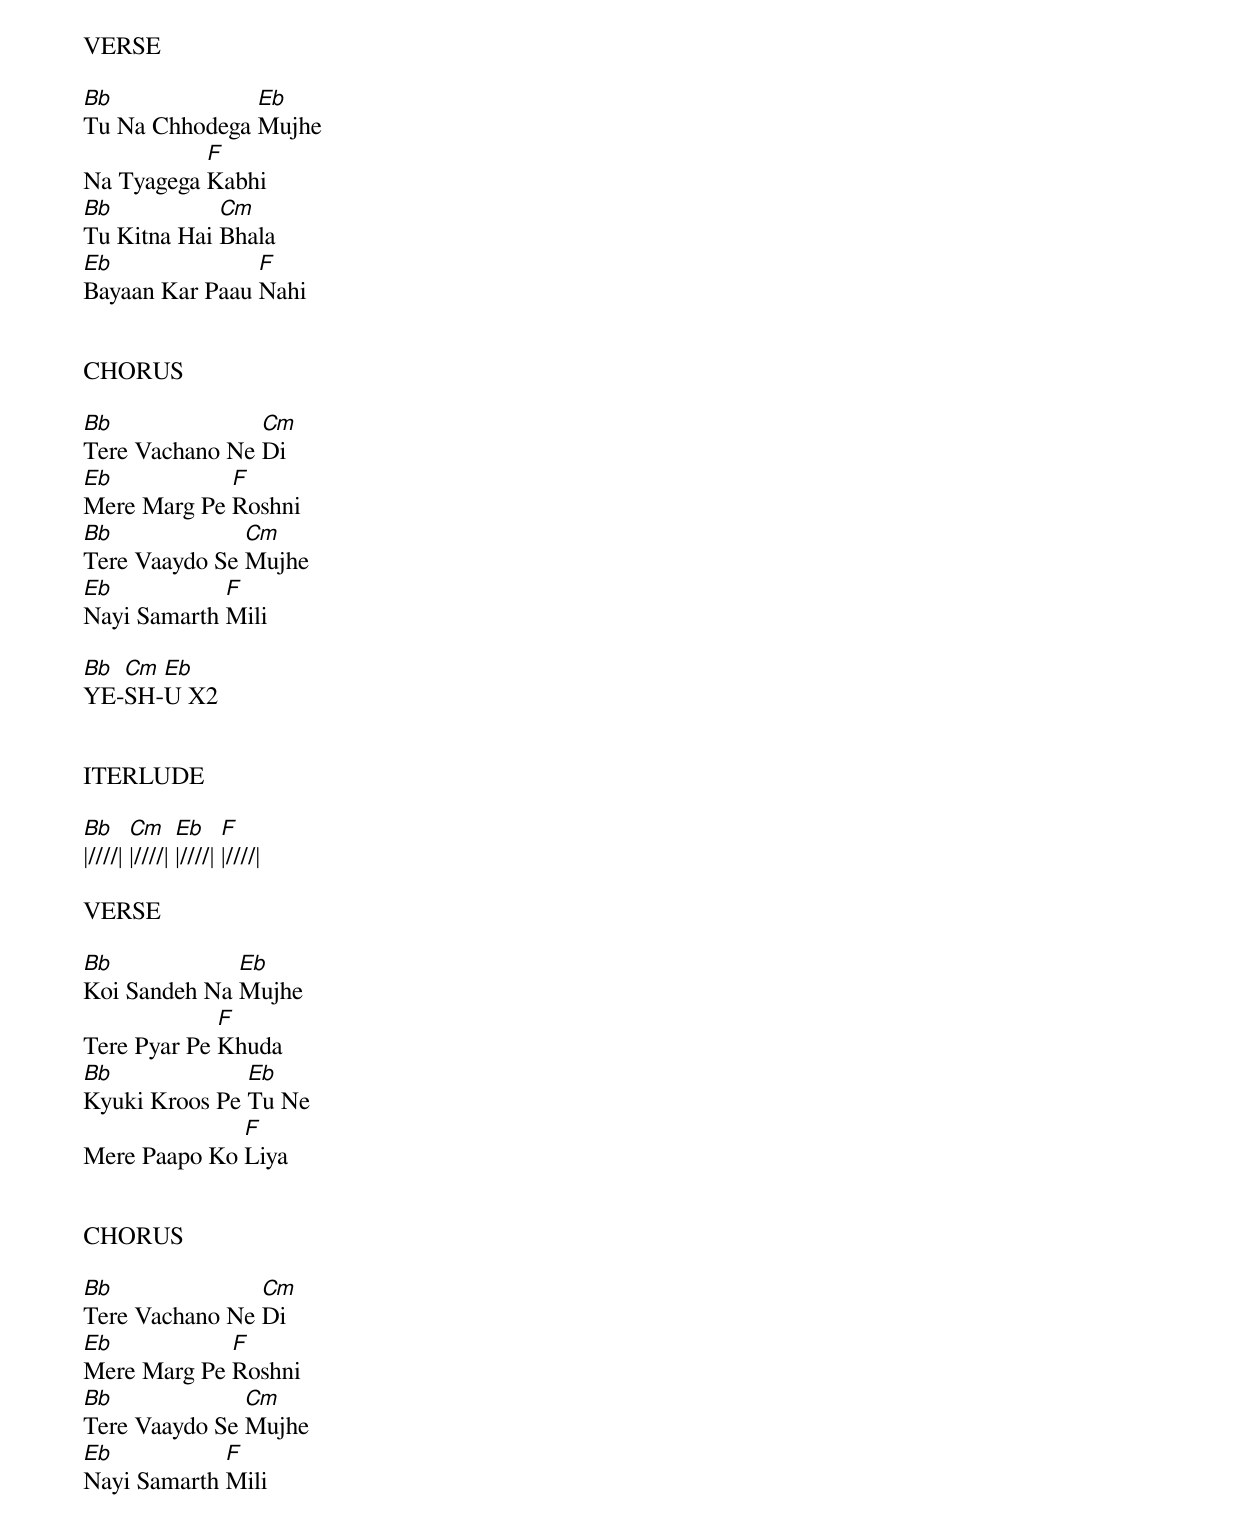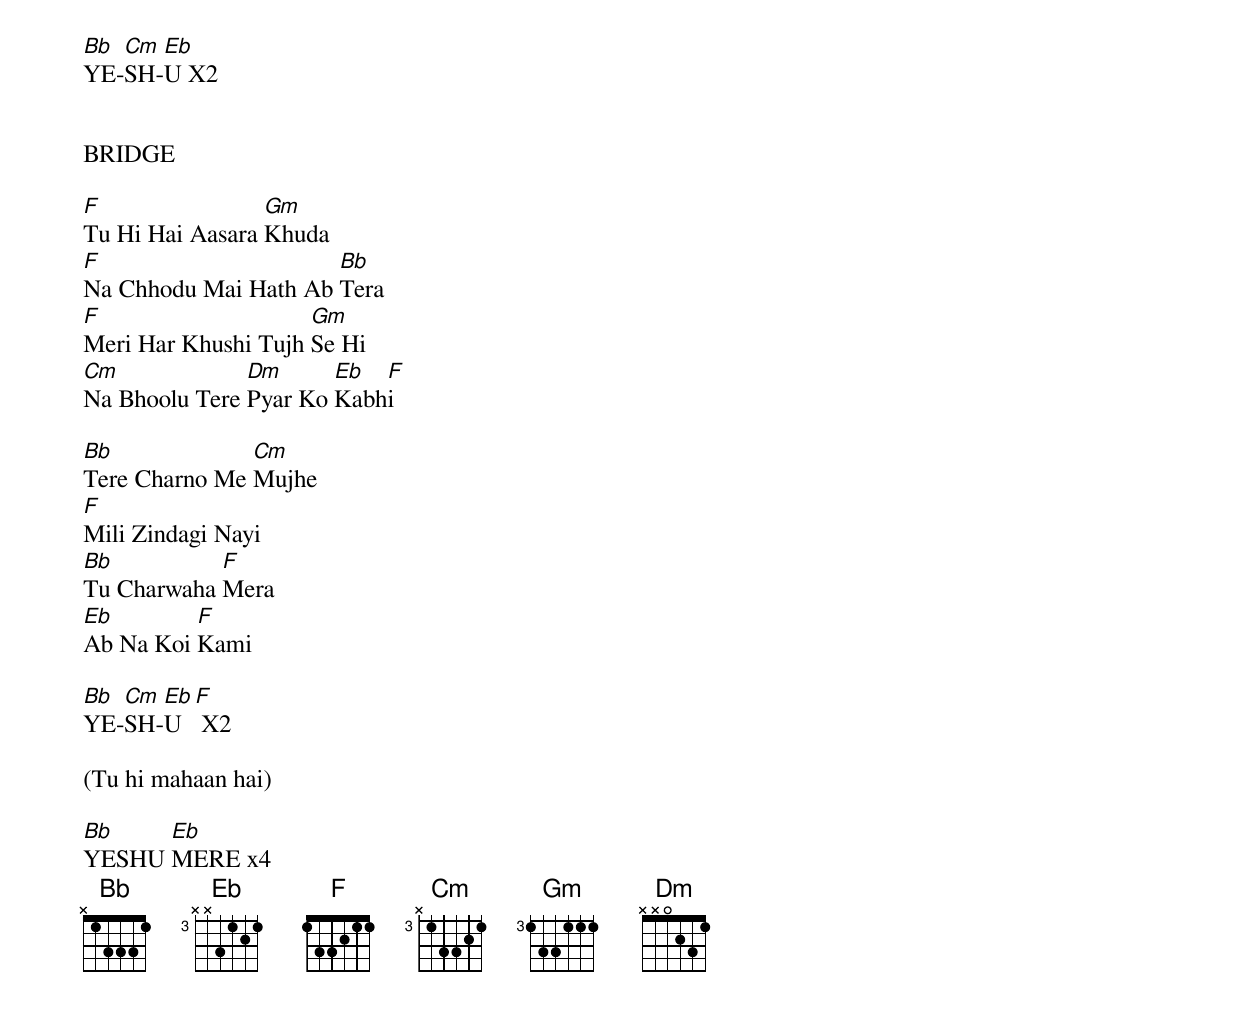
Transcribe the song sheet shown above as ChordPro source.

VERSE

[Bb]Tu Na Chhodega [Eb]Mujhe
Na Tyagega [F]Kabhi
[Bb]Tu Kitna Hai [Cm]Bhala
[Eb]Bayaan Kar Paau [F]Nahi


CHORUS

[Bb]Tere Vachano Ne [Cm]Di
[Eb]Mere Marg Pe [F]Roshni
[Bb]Tere Vaaydo Se [Cm]Mujhe
[Eb]Nayi Samarth [F]Mili

[Bb]YE-[Cm]SH-[Eb]U X2


ITERLUDE

[Bb]|////| [Cm]|////| [Eb]|////| [F]|////|

VERSE

[Bb]Koi Sandeh Na [Eb]Mujhe
Tere Pyar Pe [F]Khuda
[Bb]Kyuki Kroos Pe [Eb]Tu Ne
Mere Paapo Ko [F]Liya


CHORUS

[Bb]Tere Vachano Ne [Cm]Di
[Eb]Mere Marg Pe [F]Roshni
[Bb]Tere Vaaydo Se [Cm]Mujhe
[Eb]Nayi Samarth [F]Mili

[Bb]YE-[Cm]SH-[Eb]U X2


BRIDGE

[F]Tu Hi Hai Aasara [Gm]Khuda
[F]Na Chhodu Mai Hath Ab [Bb]Tera
[F]Meri Har Khushi Tujh [Gm]Se Hi
[Cm]Na Bhoolu Tere [Dm]Pyar Ko [Eb]Kabh[F]i

[Bb]Tere Charno Me [Cm]Mujhe
[F]Mili Zindagi Nayi
[Bb]Tu Charwaha [F]Mera
[Eb]Ab Na Koi [F]Kami

[Bb]YE-[Cm]SH-[Eb]U [F] X2

(Tu hi mahaan hai)

[Bb]YESHU [Eb]MERE x4
